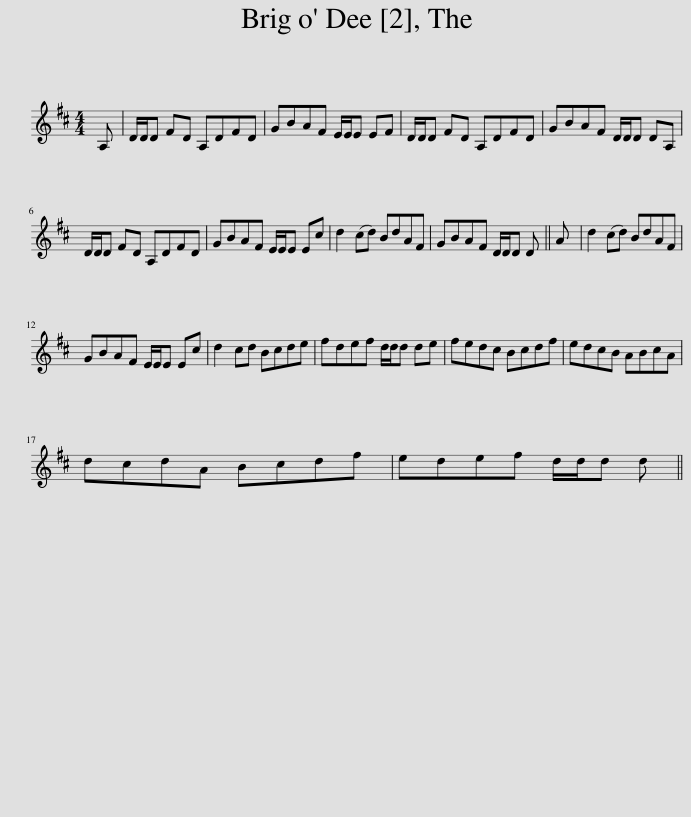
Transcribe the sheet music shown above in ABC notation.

X:1
L:1/8
M:4/4
I:linebreak $
K:D
V:1 treble
V:1
 A, | D/D/D FD A,DFD | GBAF E/E/E EF | D/D/D FD A,DFD | GBAF D/D/D DA, |$ %5
 D/D/D FD A,DFD | GBAF E/E/E Ec | d2 (cd) BdAF | GBAF D/D/D D || A | %10
 d2 (cd) BdAF |$ GBAF E/E/E Ec | d2 cd Bcde | fdef d/d/d de | fedc Bcdf | %15
 edcB ABcA |$ dcdA Bcdf | edef d/d/d d || %18
